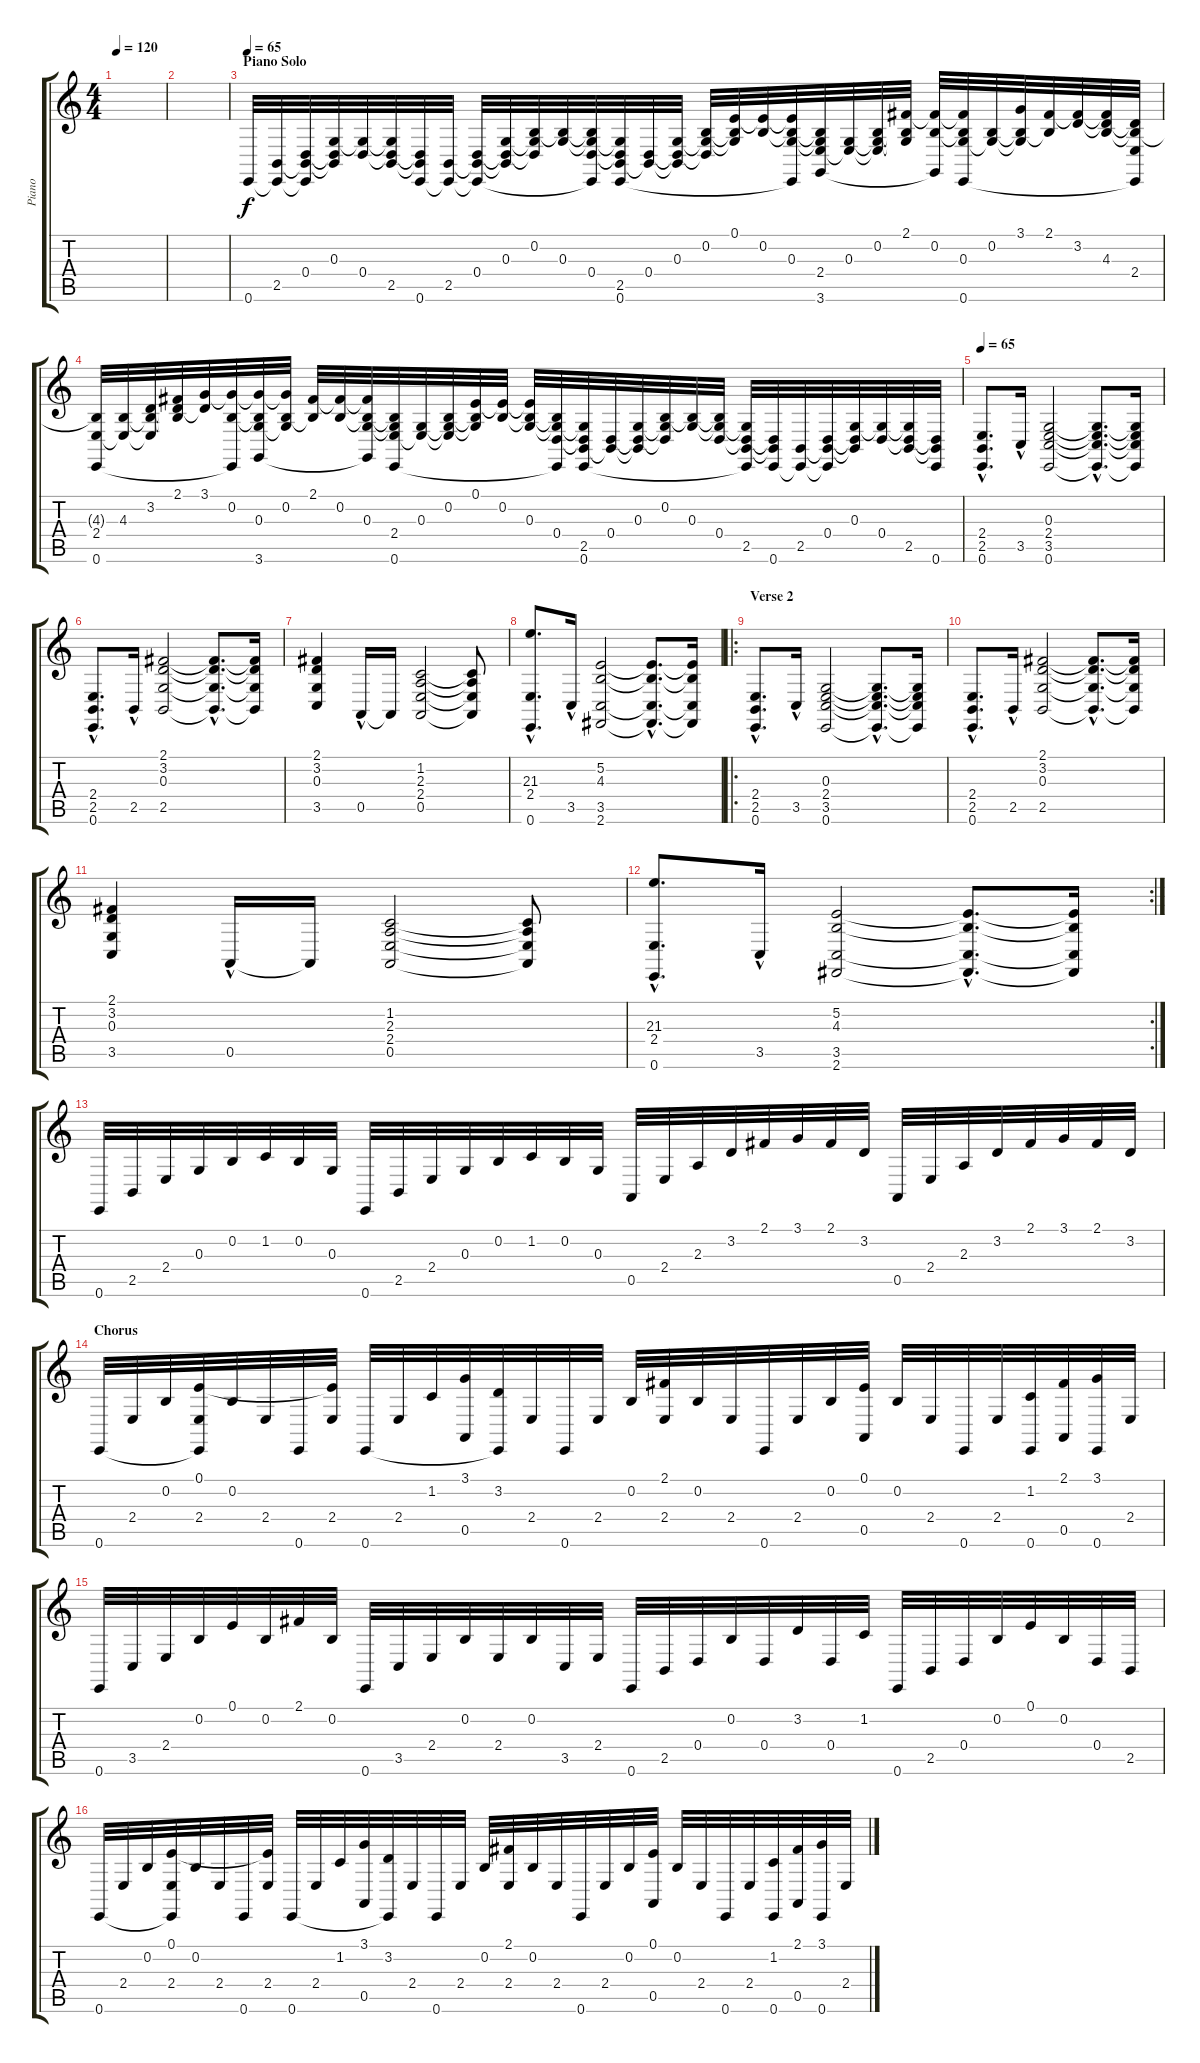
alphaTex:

\track ("Piano" "Piano") {instrument acousticgrandpiano}
\staff {score tabs}
\tuning (E4 B3 G3 D3 A2 E2) {hide}
\ts (4 4)
\tempo 120
\clef g2
\ks c
|
|
\section ("" "Piano Solo")
\tempo 65
0.6.32 (2.5 0.6{t}).32 (0.4 2.5{t} 0.6{t}).32 (0.3 0.4{t} 2.5{t}).32 (0.3{t} 0.4).32 (0.3{t} 0.4{t} 2.5).32 (0.4{t} 2.5{t} 0.6).32 (2.5 0.6{t}).32 (0.4 2.5{t} 0.6{t}).32 (0.3 0.4{t} 2.5{t}).32 (0.2 0.3{t} 0.4{t}).32 (0.2{t} 0.3).32 (0.2{t} 0.3{t} 0.4 0.6{t}).32 (0.3{t} 0.4{t} 2.5 0.6).32 (0.4 2.5{t}).32 (0.3 0.4{t} 2.5{t}).32 (0.2 0.3{t} 0.4{t}).32 (0.1 0.2{t} 0.3{t}).32 (0.1{t} 0.2).32 (0.1{t} 0.2{t} 0.3 0.6{t}).32 (0.2{t} 0.3{t} 2.4 3.6).32 (0.3 2.4{t}).32 (0.2 0.3{t} 2.4{t}).32 (2.1 0.2{t} 0.3{t}).32 (2.1{t} 0.2 3.6{t}).32 (2.1{t} 0.2{t} 0.3 0.6).32 (0.2 0.3{t}).32 (3.1 0.2{t} 0.3{t}).32 (2.1 0.2{t}).32 (2.1{t} 3.2).32 (2.1{t} 3.2{t} 4.3).32 (3.2{t} 4.3{t} 2.4 0.6{t}).32 |
(4.3{t} 2.4 0.6).32 (4.3 2.4{t}).32 (3.2 4.3{t} 2.4{t}).32 (2.1 3.2{t} 4.3{t}).32 (3.1 3.2{t}).32 (3.1{t} 0.2 0.6{t}).32 (3.1{t} 0.2{t} 0.3 3.6).32 (3.1{t} 0.2 0.3{t}).32 (2.1 0.2{t}).32 (2.1{t} 0.2).32 (2.1{t} 0.2{t} 0.3 3.6{t}).32 (0.2{t} 0.3{t} 2.4 0.6).32 (0.3 2.4{t}).32 (0.2 0.3{t} 2.4{t}).32 (0.1 0.2{t} 0.3{t}).32 (0.1{t} 0.2).32 (0.1{t} 0.2{t} 0.3).32 (0.2{t} 0.3{t} 0.4 0.6{t}).32 (0.3{t} 0.4{t} 2.5 0.6).32 (0.4 2.5{t}).32 (0.3 0.4{t} 2.5{t}).32 (0.2 0.3{t} 0.4{t}).32 (0.2{t} 0.3).32 (0.2{t} 0.3{t} 0.4).32 (0.3{t} 0.4{t} 2.5 0.6{t}).32 (0.4{t} 2.5{t} 0.6).32 (2.5 0.6{t}).32 (0.4 2.5{t} 0.6{t}).32 (0.3 0.4{t} 2.5{t}).32 (0.3{t} 0.4).32 (0.3{t} 0.4{t} 2.5).32 (0.4{t} 2.5{t} 0.6).32 |
\tempo 65
(2.4{hac} 2.5{hac} 0.6{hac}).8{d} 3.5{hac}.16 (0.3 2.4 3.5 0.6).2 (0.3{hac t} 2.4{hac t} 3.5{hac t} 0.6{hac t}).8{d} (0.3{t} 2.4{t} 3.5{t} 0.6{t}).16 |
(2.4{hac} 2.5{hac} 0.6{hac}).8{d} 2.5{hac}.16 (2.1 3.2 0.3 2.5).2 (2.1{hac t} 3.2{hac t} 0.3{hac t} 2.5{hac t}).8{d} (2.1{t} 3.2{t} 0.3{t} 2.5{t}).16 |
(2.1 3.2 0.3 3.5).4 0.5{hac}.16 0.5{t}.16 (1.2 2.3 2.4 0.5).2 (1.2{t} 2.3{t} 2.4{t} 0.5{t}).8 |
(21.3{hac} 2.4{hac} 0.6{hac}).8{d} 3.5{hac}.16 (5.2 4.3 3.5 2.6).2 (5.2{hac t} 4.3{hac t} 3.5{hac t} 2.6{hac t}).8{d} (5.2{t} 4.3{t} 3.5{t} 2.6{t}).16 |
\ro
\section ("" "Verse 2")
(2.4{hac} 2.5{hac} 0.6{hac}).8{d} 3.5{hac}.16 (0.3 2.4 3.5 0.6).2 (0.3{hac t} 2.4{hac t} 3.5{hac t} 0.6{hac t}).8{d} (0.3{t} 2.4{t} 3.5{t} 0.6{t}).16 |
(2.4{hac} 2.5{hac} 0.6{hac}).8{d} 2.5{hac}.16 (2.1 3.2 0.3 2.5).2 (2.1{hac t} 3.2{hac t} 0.3{hac t} 2.5{hac t}).8{d} (2.1{t} 3.2{t} 0.3{t} 2.5{t}).16 |
(2.1 3.2 0.3 3.5).4 0.5{hac}.16 0.5{t}.16 (1.2 2.3 2.4 0.5).2 (1.2{t} 2.3{t} 2.4{t} 0.5{t}).8 |
\rc 2
(21.3{hac} 2.4{hac} 0.6{hac}).8{d} 3.5{hac}.16 (5.2 4.3 3.5 2.6).2 (5.2{hac t} 4.3{hac t} 3.5{hac t} 2.6{hac t}).8{d} (5.2{t} 4.3{t} 3.5{t} 2.6{t}).16 |
0.6.32 2.5.32 2.4.32 0.3.32 0.2.32 1.2.32 0.2.32 0.3.32 0.6.32 2.5.32 2.4.32 0.3.32 0.2.32 1.2.32 0.2.32 0.3.32 0.5.32 2.4.32 2.3.32 3.2.32 2.1.32 3.1.32 2.1.32 3.2.32 0.5.32 2.4.32 2.3.32 3.2.32 2.1.32 3.1.32 2.1.32 3.2.32 |
\section ("" "Chorus")
0.6.32 2.4.32 0.2.32 (0.1 2.4 0.6{t}).32 0.2.32 2.4.32 0.6.32 (0.1{t} 2.4).32 0.6.32 2.4.32 1.2.32 (3.1 0.5).32 (3.2 0.6{t}).32 2.4.32 0.6.32 2.4.32 0.2.32 (2.1 2.4).32 0.2.32 2.4.32 0.6.32 2.4.32 0.2.32 (0.1 0.5).32 0.2.32 2.4.32 0.6.32 2.4.32 (1.2 0.6).32 (2.1 0.5).32 (3.1 0.6).32 2.4.32 |
0.6.32 3.5.32 2.4.32 0.2.32 0.1.32 0.2.32 2.1.32 0.2.32 0.6.32 3.5.32 2.4.32 0.2.32 2.4.32 0.2.32 3.5.32 2.4.32 0.6.32 2.5.32 0.4.32 0.2.32 0.4.32 3.2.32 0.4.32 1.2.32 0.6.32 2.5.32 0.4.32 0.2.32 0.1.32 0.2.32 0.4.32 2.5.32 |
0.6.32 2.4.32 0.2.32 (0.1 2.4 0.6{t}).32 0.2.32 2.4.32 0.6.32 (0.1{t} 2.4).32 0.6.32 2.4.32 1.2.32 (3.1 0.5).32 (3.2 0.6{t}).32 2.4.32 0.6.32 2.4.32 0.2.32 (2.1 2.4).32 0.2.32 2.4.32 0.6.32 2.4.32 0.2.32 (0.1 0.5).32 0.2.32 2.4.32 0.6.32 2.4.32 (1.2 0.6).32 (2.1 0.5).32 (3.1 0.6).32 2.4.32
